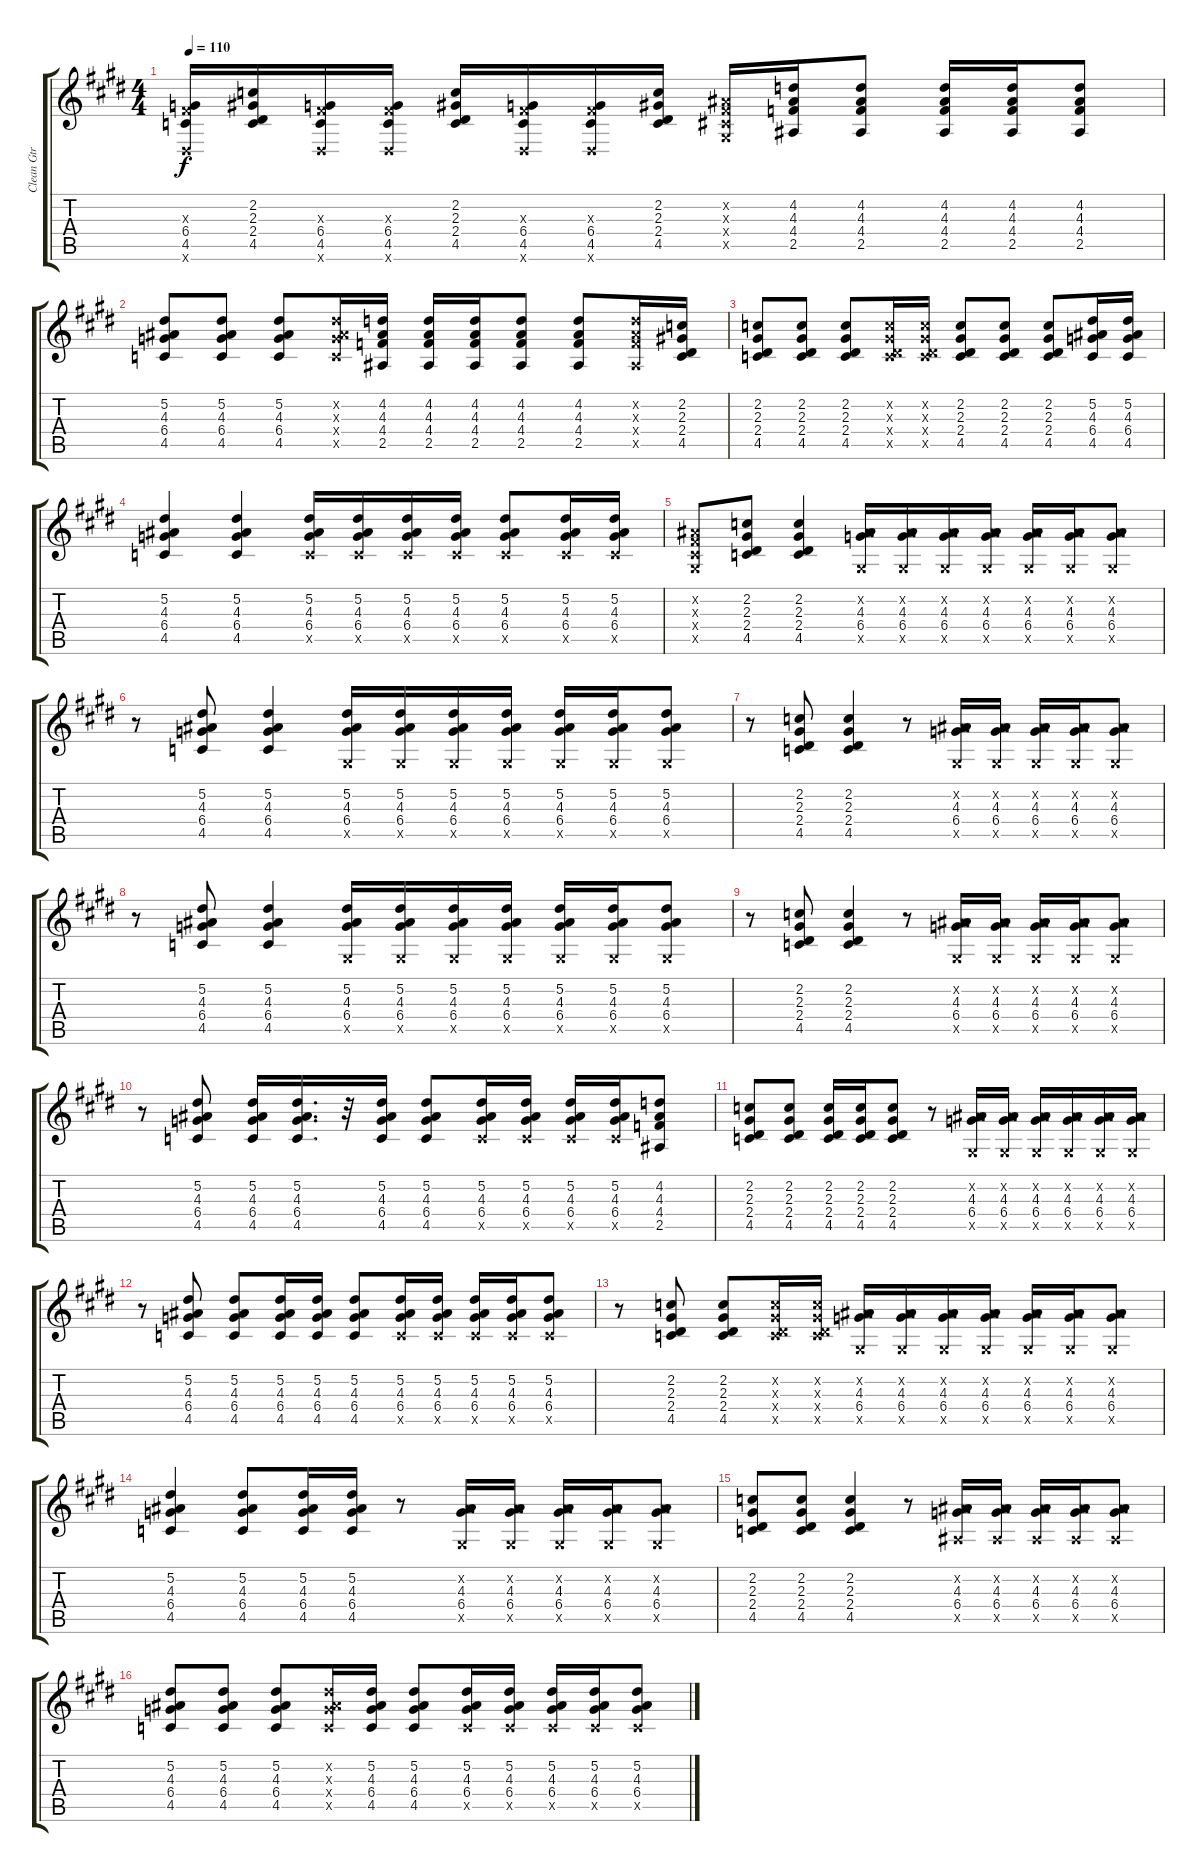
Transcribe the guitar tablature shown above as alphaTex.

\track ("Clean Gtr" "Clean Gtr") {instrument electricguitarclean}
\staff {score tabs}
\tuning (Eb4 Bb3 Gb3 Db3 Ab2 Eb2) {hide}
\ts (4 4)
\tempo 110
\clef g2
\ks c#minor
(0.3{x} 6.4 4.5 0.6{x}).16{dy f} (2.2 2.3 2.4 4.5).16 (0.3{x} 6.4 4.5 0.6{x}).16 (0.3{x} 6.4 4.5 0.6{x}).16 (2.2 2.3 2.4 4.5).16 (0.3{x} 6.4 4.5 0.6{x}).16 (0.3{x} 6.4 4.5 0.6{x}).16 (2.2 2.3 2.4 4.5).16 (0.2{x} 0.3{x} 0.4{x} 0.5{x}).16 (4.2 4.3 4.4 2.5).16 (4.2 4.3 4.4 2.5).8 (4.2 4.3 4.4 2.5).16 (4.2 4.3 4.4 2.5).16 (4.2 4.3 4.4 2.5).8 |
(5.2 4.3 6.4 4.5).8 (5.2 4.3 6.4 4.5).8 (5.2 4.3 6.4 4.5).8 (5.2{x} 4.3{x} 6.4{x} 4.5{x}).16 (4.2 4.3 4.4 2.5).16 (4.2 4.3 4.4 2.5).16 (4.2 4.3 4.4 2.5).16 (4.2 4.3 4.4 2.5).8 (4.2 4.3 4.4 2.5).8 (4.2{x} 4.3{x} 4.4{x} 2.5{x}).16 (2.2 2.3 2.4 4.5).16 |
(2.2 2.3 2.4 4.5).8 (2.2 2.3 2.4 4.5).8 (2.2 2.3 2.4 4.5).8 (2.2{x} 2.3{x} 2.4{x} 4.5{x}).16 (2.2{x} 2.3{x} 2.4{x} 4.5{x}).16 (2.2 2.3 2.4 4.5).8 (2.2 2.3 2.4 4.5).8 (2.2 2.3 2.4 4.5).8 (5.2 4.3 6.4 4.5).16 (5.2 4.3 6.4 4.5).16 |
(5.2 4.3 6.4 4.5).4 (5.2 4.3 6.4 4.5).4 (5.2 4.3 6.4 4.5{x}).16 (5.2 4.3 6.4 4.5{x}).16 (5.2 4.3 6.4 4.5{x}).16 (5.2 4.3 6.4 4.5{x}).16 (5.2 4.3 6.4 4.5{x}).8 (5.2 4.3 6.4 4.5{x}).16 (5.2 4.3 6.4 4.5{x}).16 |
(0.2{x} 0.3{x} 0.4{x} 0.5{x}).8 (2.2 2.3 2.4 4.5).8 (2.2 2.3 2.4 4.5).4 (0.2{x} 4.3 6.4 0.5{x}).16 (0.2{x} 4.3 6.4 0.5{x}).16 (0.2{x} 4.3 6.4 0.5{x}).16 (0.2{x} 4.3 6.4 0.5{x}).16 (0.2{x} 4.3 6.4 0.5{x}).16 (0.2{x} 4.3 6.4 0.5{x}).16 (0.2{x} 4.3 6.4 0.5{x}).8 |
r.8 (5.2 4.3 6.4 4.5).8 (5.2 4.3 6.4 4.5).4 (5.2 4.3 6.4 0.5{x}).16 (5.2 4.3 6.4 0.5{x}).16 (5.2 4.3 6.4 0.5{x}).16 (5.2 4.3 6.4 0.5{x}).16 (5.2 4.3 6.4 0.5{x}).16 (5.2 4.3 6.4 0.5{x}).16 (5.2 4.3 6.4 0.5{x}).8 |
r.8 (2.2 2.3 2.4 4.5).8 (2.2 2.3 2.4 4.5).4 r.8 (0.2{x} 4.3 6.4 0.5{x}).16 (0.2{x} 4.3 6.4 0.5{x}).16 (0.2{x} 4.3 6.4 0.5{x}).16 (0.2{x} 4.3 6.4 0.5{x}).16 (0.2{x} 4.3 6.4 0.5{x}).8 |
r.8 (5.2 4.3 6.4 4.5).8 (5.2 4.3 6.4 4.5).4 (5.2 4.3 6.4 0.5{x}).16 (5.2 4.3 6.4 0.5{x}).16 (5.2 4.3 6.4 0.5{x}).16 (5.2 4.3 6.4 0.5{x}).16 (5.2 4.3 6.4 0.5{x}).16 (5.2 4.3 6.4 0.5{x}).16 (5.2 4.3 6.4 0.5{x}).8 |
r.8 (2.2 2.3 2.4 4.5).8 (2.2 2.3 2.4 4.5).4 r.8 (0.2{x} 4.3 6.4 0.5{x}).16 (0.2{x} 4.3 6.4 0.5{x}).16 (0.2{x} 4.3 6.4 0.5{x}).16 (0.2{x} 4.3 6.4 0.5{x}).16 (0.2{x} 4.3 6.4 0.5{x}).8 |
r.8 (5.2 4.3 6.4 4.5).8 (5.2 4.3 6.4 4.5).16 (5.2 4.3 6.4 4.5).16{d} r.32 (5.2 4.3 6.4 4.5).16 (5.2 4.3 6.4 4.5).8 (5.2 4.3 6.4 4.5{x}).16 (5.2 4.3 6.4 4.5{x}).16 (5.2 4.3 6.4 4.5{x}).16 (5.2 4.3 6.4 4.5{x}).16 (4.2 4.3 4.4 2.5).8 |
(2.2 2.3 2.4 4.5).8 (2.2 2.3 2.4 4.5).8 (2.2 2.3 2.4 4.5).16 (2.2 2.3 2.4 4.5).16 (2.2 2.3 2.4 4.5).8 r.8 (0.2{x} 4.3 6.4 0.5{x}).16 (0.2{x} 4.3 6.4 0.5{x}).16 (0.2{x} 4.3 6.4 0.5{x}).16 (0.2{x} 4.3 6.4 0.5{x}).16 (0.2{x} 4.3 6.4 0.5{x}).16 (0.2{x} 4.3 6.4 0.5{x}).16 |
r.8 (5.2 4.3 6.4 4.5).8 (5.2 4.3 6.4 4.5).8 (5.2 4.3 6.4 4.5).16 (5.2 4.3 6.4 4.5).16 (5.2 4.3 6.4 4.5).8 (5.2 4.3 6.4 4.5{x}).16 (5.2 4.3 6.4 4.5{x}).16 (5.2 4.3 6.4 4.5{x}).16 (5.2 4.3 6.4 4.5{x}).16 (5.2 4.3 6.4 4.5{x}).8 |
r.8 (2.2 2.3 2.4 4.5).8 (2.2 2.3 2.4 4.5).8 (2.2{x} 2.3{x} 2.4{x} 4.5{x}).16 (2.2{x} 2.3{x} 2.4{x} 4.5{x}).16 (0.2{x} 4.3 6.4 0.5{x}).16 (0.2{x} 4.3 6.4 0.5{x}).16 (0.2{x} 4.3 6.4 0.5{x}).16 (0.2{x} 4.3 6.4 0.5{x}).16 (0.2{x} 4.3 6.4 0.5{x}).16 (0.2{x} 4.3 6.4 0.5{x}).16 (0.2{x} 4.3 6.4 0.5{x}).8 |
(5.2 4.3 6.4 4.5).4 (5.2 4.3 6.4 4.5).8 (5.2 4.3 6.4 4.5).16 (5.2 4.3 6.4 4.5).16 r.8 (0.2{x} 4.3 6.4 0.5{x}).16 (0.2{x} 4.3 6.4 0.5{x}).16 (0.2{x} 4.3 6.4 0.5{x}).16 (0.2{x} 4.3 6.4 0.5{x}).16 (0.2{x} 4.3 6.4 0.5{x}).8 |
(2.2 2.3 2.4 4.5).8 (2.2 2.3 2.4 4.5).8 (2.2 2.3 2.4 4.5).4 r.8 (0.2{x} 4.3 6.4 2.5{x}).16 (0.2{x} 4.3 6.4 2.5{x}).16 (0.2{x} 4.3 6.4 2.5{x}).16 (0.2{x} 4.3 6.4 2.5{x}).16 (0.2{x} 4.3 6.4 2.5{x}).8 |
(5.2 4.3 6.4 4.5).8{volume 6} (5.2 4.3 6.4 4.5).8 (5.2 4.3 6.4 4.5).8 (5.2{x} 4.3{x} 6.4{x} 4.5{x}).16 (5.2 4.3 6.4 4.5).16 (5.2 4.3 6.4 4.5).8 (5.2 4.3 6.4 4.5{x}).16 (5.2 4.3 6.4 4.5{x}).16 (5.2 4.3 6.4 4.5{x}).16 (5.2 4.3 6.4 4.5{x}).16 (5.2 4.3 6.4 4.5{x}).8
